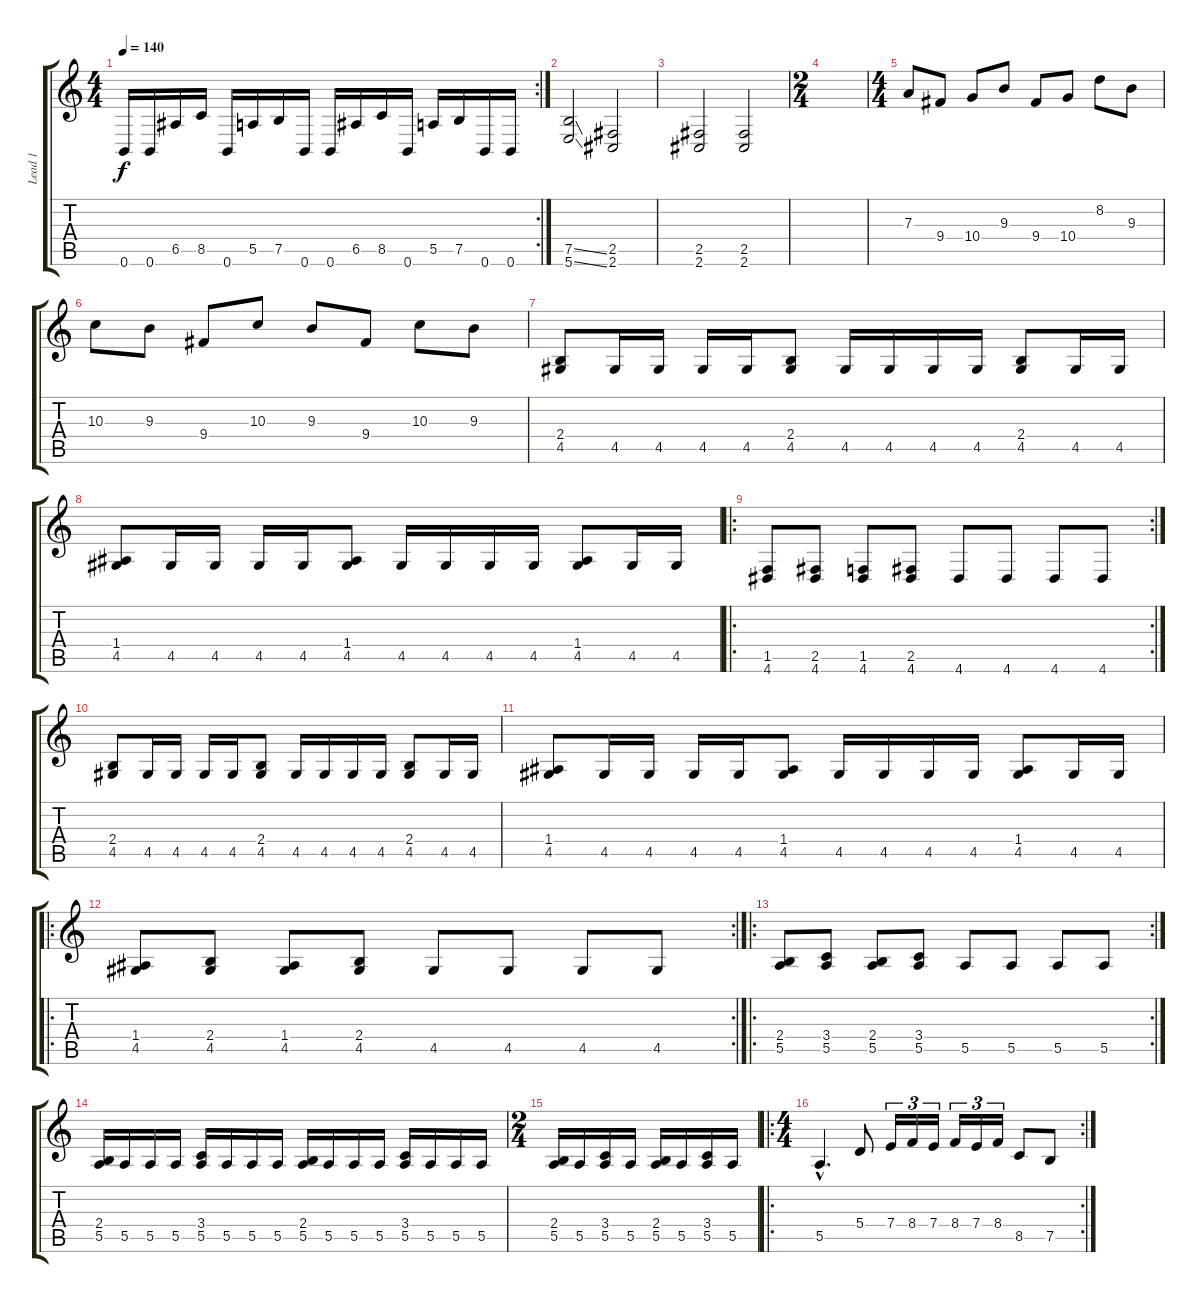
\track ("Lead 1" "Lead 1") {instrument distortionguitar}
\staff {score tabs}
\tuning (B3 Gb3 D3 A2 E2 B1) {hide}
\rc 2
\ts (4 4)
\tempo 140
\clef g2
\ks c
0.6.16{dy f} 0.6.16 6.5.16 8.5.16 0.6.16 5.5.16 7.5.16 0.6.16 0.6.16 6.5.16 8.5.16 0.6.16 5.5.16 7.5.16 0.6.16 0.6.16 |
(7.5{ss} 5.6{ss}).2 (2.5 2.6).2 |
(2.5 2.6).2 (2.5 2.6).2 |
\ts (2 4)
|
\ts (4 4)
7.3.8 9.4.8 10.4.8 9.3.8 9.4.8 10.4.8 8.2.8 9.3.8 |
10.3.8 9.3.8 9.4.8 10.3.8 9.3.8 9.4.8 10.3.8 9.3.8 |
(2.4 4.5).8 4.5.16 4.5.16 4.5.16 4.5.16 (2.4 4.5).8 4.5.16 4.5.16 4.5.16 4.5.16 (2.4 4.5).8 4.5.16 4.5.16 |
(1.4 4.5).8 4.5.16 4.5.16 4.5.16 4.5.16 (1.4 4.5).8 4.5.16 4.5.16 4.5.16 4.5.16 (1.4 4.5).8 4.5.16 4.5.16 |
\ro
\rc 2
(1.5 4.6).8 (2.5 4.6).8 (1.5 4.6).8 (2.5 4.6).8 4.6.8 4.6.8 4.6.8 4.6.8 |
(2.4 4.5).8 4.5.16 4.5.16 4.5.16 4.5.16 (2.4 4.5).8 4.5.16 4.5.16 4.5.16 4.5.16 (2.4 4.5).8 4.5.16 4.5.16 |
(1.4 4.5).8 4.5.16 4.5.16 4.5.16 4.5.16 (1.4 4.5).8 4.5.16 4.5.16 4.5.16 4.5.16 (1.4 4.5).8 4.5.16 4.5.16 |
\ro
\rc 2
(1.4 4.5).8 (2.4 4.5).8 (1.4 4.5).8 (2.4 4.5).8 4.5.8 4.5.8 4.5.8 4.5.8 |
\ro
\rc 2
(2.4 5.5).8 (3.4 5.5).8 (2.4 5.5).8 (3.4 5.5).8 5.5.8 5.5.8 5.5.8 5.5.8 |
(2.4 5.5).16 5.5.16 5.5.16 5.5.16 (3.4 5.5).16 5.5.16 5.5.16 5.5.16 (2.4 5.5).16 5.5.16 5.5.16 5.5.16 (3.4 5.5).16 5.5.16 5.5.16 5.5.16 |
\ts (2 4)
(2.4 5.5).16 5.5.16 (3.4 5.5).16 5.5.16 (2.4 5.5).16 5.5.16 (3.4 5.5).16 5.5.16 |
\ro
\rc 2
\ts (4 4)
5.5{hac}.4{d} 5.4.8 7.4.16{tu (3 2)} 8.4.16{tu (3 2)} 7.4.16{tu (3 2)} 8.4.16{tu (3 2)} 7.4.16{tu (3 2)} 8.4.16{tu (3 2)} 8.5.8 7.5.8
